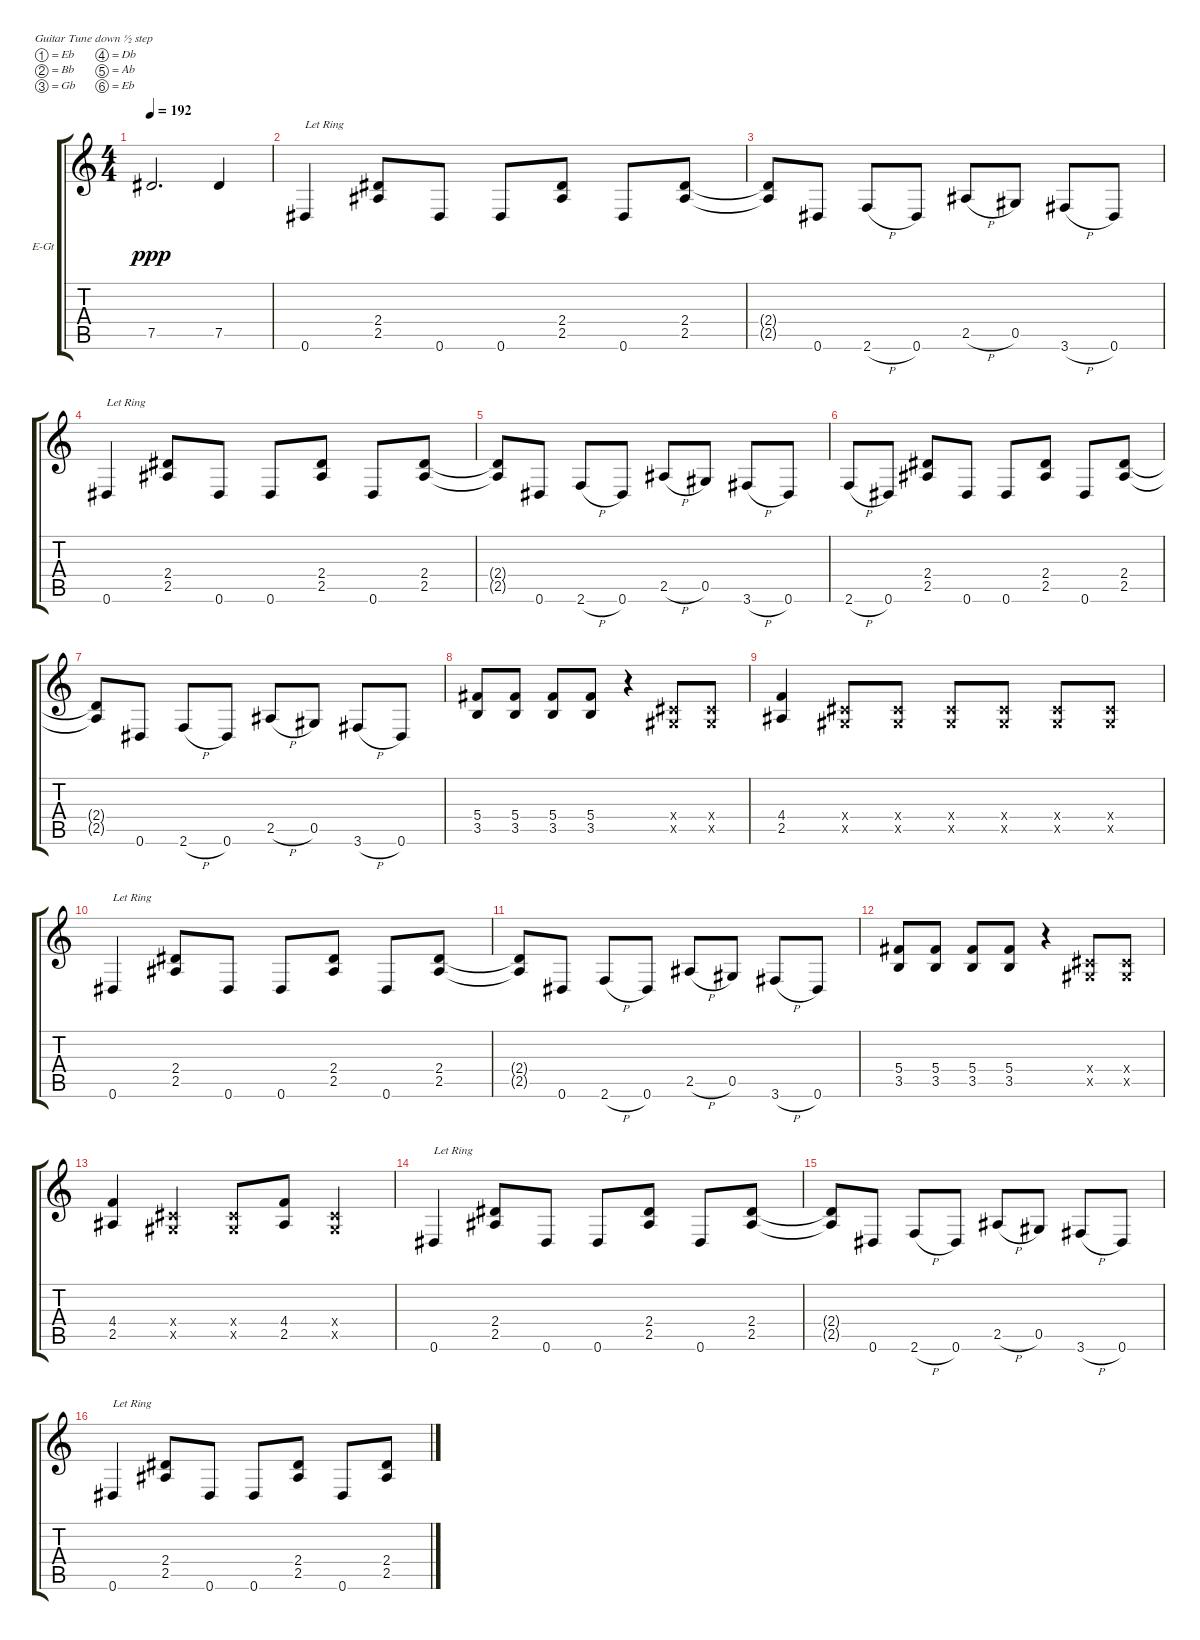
\bracketExtendMode groupsimilarinstruments
\firstSystemTrackNameOrientation horizontal
\otherSystemsTrackNameOrientation horizontal
\track ("Guitar 2" "E-Gt") {instrument acousticgrandpiano}
\staff {score tabs}
\tuning (Eb4 Bb3 Gb3 Db3 Ab2 Eb2)
\displaytranspose 12
\ts (4 4)
\tempo 192
\clef g2
\ks c
7.5{t}.2{d dy ppp} 7.5.4 |
0.6.4{txt "Let Ring"} (2.4 2.5).8 0.6.8 0.6.8 (2.4 2.5).8 0.6.8 (2.4 2.5).8 |
(2.4{t} 2.5{t}).8 0.6.8 2.6{h}.8 0.6.8 2.5{h}.8 0.5.8 3.6{h}.8 0.6.8 |
0.6.4{txt "Let Ring"} (2.4 2.5).8 0.6.8 0.6.8 (2.4 2.5).8 0.6.8 (2.4 2.5).8 |
(2.4{t} 2.5{t}).8 0.6.8 2.6{h}.8 0.6.8 2.5{h}.8 0.5.8 3.6{h}.8 0.6.8 |
2.6{h}.8 0.6.8 (2.4 2.5).8 0.6.8 0.6.8 (2.4 2.5).8 0.6.8 (2.4 2.5).8 |
(2.4{t} 2.5{t}).8 0.6.8 2.6{h}.8 0.6.8 2.5{h}.8 0.5.8 3.6{h}.8 0.6.8 |
(5.4 3.5).8 (5.4 3.5).8 (5.4 3.5).8 (5.4 3.5).8 r.4 (0.4{x} 0.5{x}).8 (0.4{x} 0.5{x}).8 |
(4.4 2.5).4 (0.4{x} 0.5{x}).8 (0.4{x} 0.5{x}).8 (0.4{x} 0.5{x}).8 (0.4{x} 0.5{x}).8 (0.4{x} 0.5{x}).8 (0.4{x} 0.5{x}).8 |
0.6.4{txt "Let Ring"} (2.4 2.5).8 0.6.8 0.6.8 (2.4 2.5).8 0.6.8 (2.4 2.5).8 |
(2.4{t} 2.5{t}).8 0.6.8 2.6{h}.8 0.6.8 2.5{h}.8 0.5.8 3.6{h}.8 0.6.8 |
(5.4 3.5).8 (5.4 3.5).8 (5.4 3.5).8 (5.4 3.5).8 r.4 (0.4{x} 0.5{x}).8 (0.4{x} 0.5{x}).8 |
(4.4 2.5).4 (0.4{x} 0.5{x}).4 (0.4{x} 0.5{x}).8 (4.4 2.5).8 (0.4{x} 0.5{x}).4 |
0.6.4{txt "Let Ring"} (2.4 2.5).8 0.6.8 0.6.8 (2.4 2.5).8 0.6.8 (2.4 2.5).8 |
(2.4{t} 2.5{t}).8 0.6.8 2.6{h}.8 0.6.8 2.5{h}.8 0.5.8 3.6{h}.8 0.6.8 |
0.6.4{txt "Let Ring"} (2.4 2.5).8 0.6.8 0.6.8 (2.4 2.5).8 0.6.8 (2.4 2.5).8
